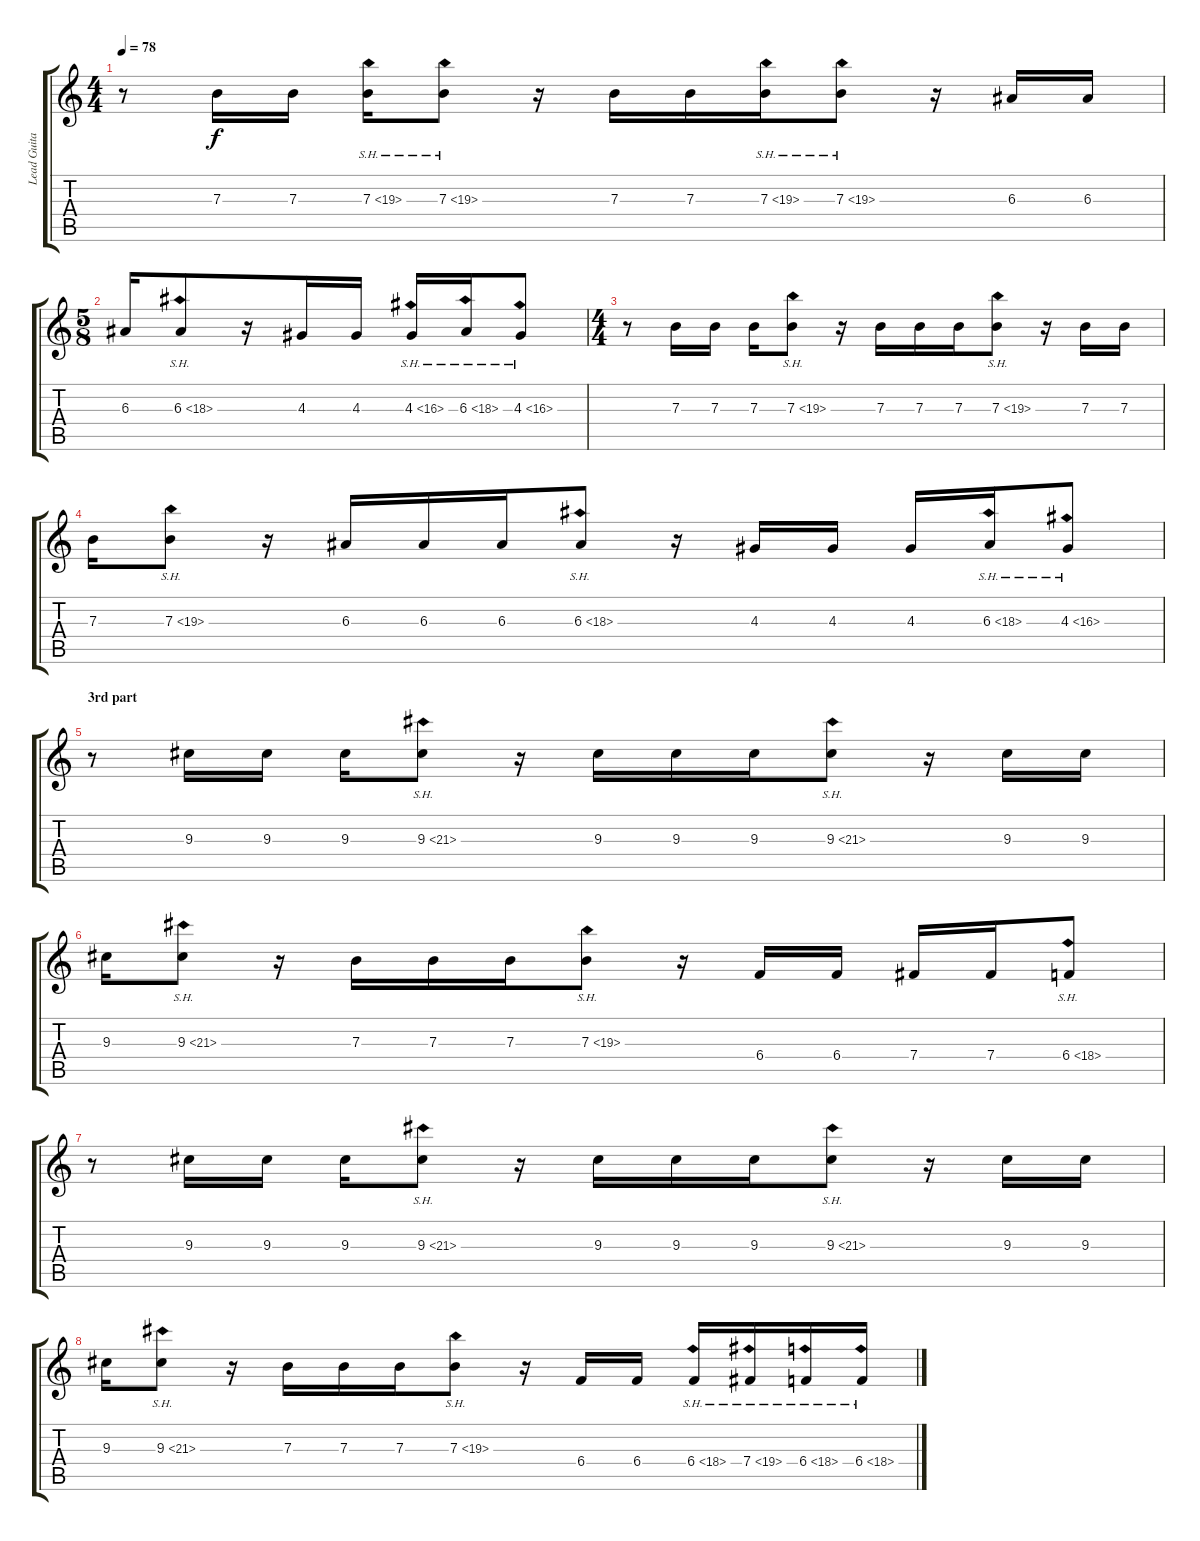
\track ("Lead Guitar w/Wah" "Lead Guita") {instrument distortionguitar}
\staff {score tabs}
\tuning (Db4 Ab3 E3 B2 Gb2 Db2) {hide}
\ts (4 4)
\tempo 78
\clef g2
\ks c
r.8{dy f} 7.3.16 7.3.16 7.3{sh 12}.16 7.3{sh 12}.8 r.16 7.3.16 7.3.16 7.3{sh 12}.16 7.3{sh 12}.8 r.16 6.3.16 6.3.16 |
\ts (5 8)
6.3.16 6.3{sh 12}.8 r.16 4.3.16 4.3.16 4.3{sh 12}.16 6.3{sh 12}.16 4.3{sh 12}.8 |
\ts (4 4)
r.8 7.3.16 7.3.16 7.3.16 7.3{sh 12}.8 r.16 7.3.16 7.3.16 7.3.16 7.3{sh 12}.8 r.16 7.3.16 7.3.16 |
7.3.16 7.3{sh 12}.8 r.16 6.3.16 6.3.16 6.3.16 6.3{sh 12}.8 r.16 4.3.16 4.3.16 4.3.16 6.3{sh 12}.16 4.3{sh 12}.8 |
\section ("" "3rd part")
r.8{volume 13} 9.3.16 9.3.16 9.3.16 9.3{sh 12}.8 r.16 9.3.16 9.3.16 9.3.16 9.3{sh 12}.8 r.16 9.3.16 9.3.16 |
9.3.16 9.3{sh 12}.8 r.16 7.3.16 7.3.16 7.3.16 7.3{sh 12}.8 r.16 6.4.16 6.4.16 7.4.16 7.4.16 6.4{sh 12}.8 |
r.8 9.3.16 9.3.16 9.3.16 9.3{sh 12}.8 r.16 9.3.16 9.3.16 9.3.16 9.3{sh 12}.8 r.16 9.3.16 9.3.16 |
9.3.16 9.3{sh 12}.8 r.16 7.3.16 7.3.16 7.3.16 7.3{sh 12}.8 r.16 6.4.16 6.4.16 6.4{sh 12}.16 7.4{sh 12}.16 6.4{sh 12}.16 6.4{sh 12}.16
